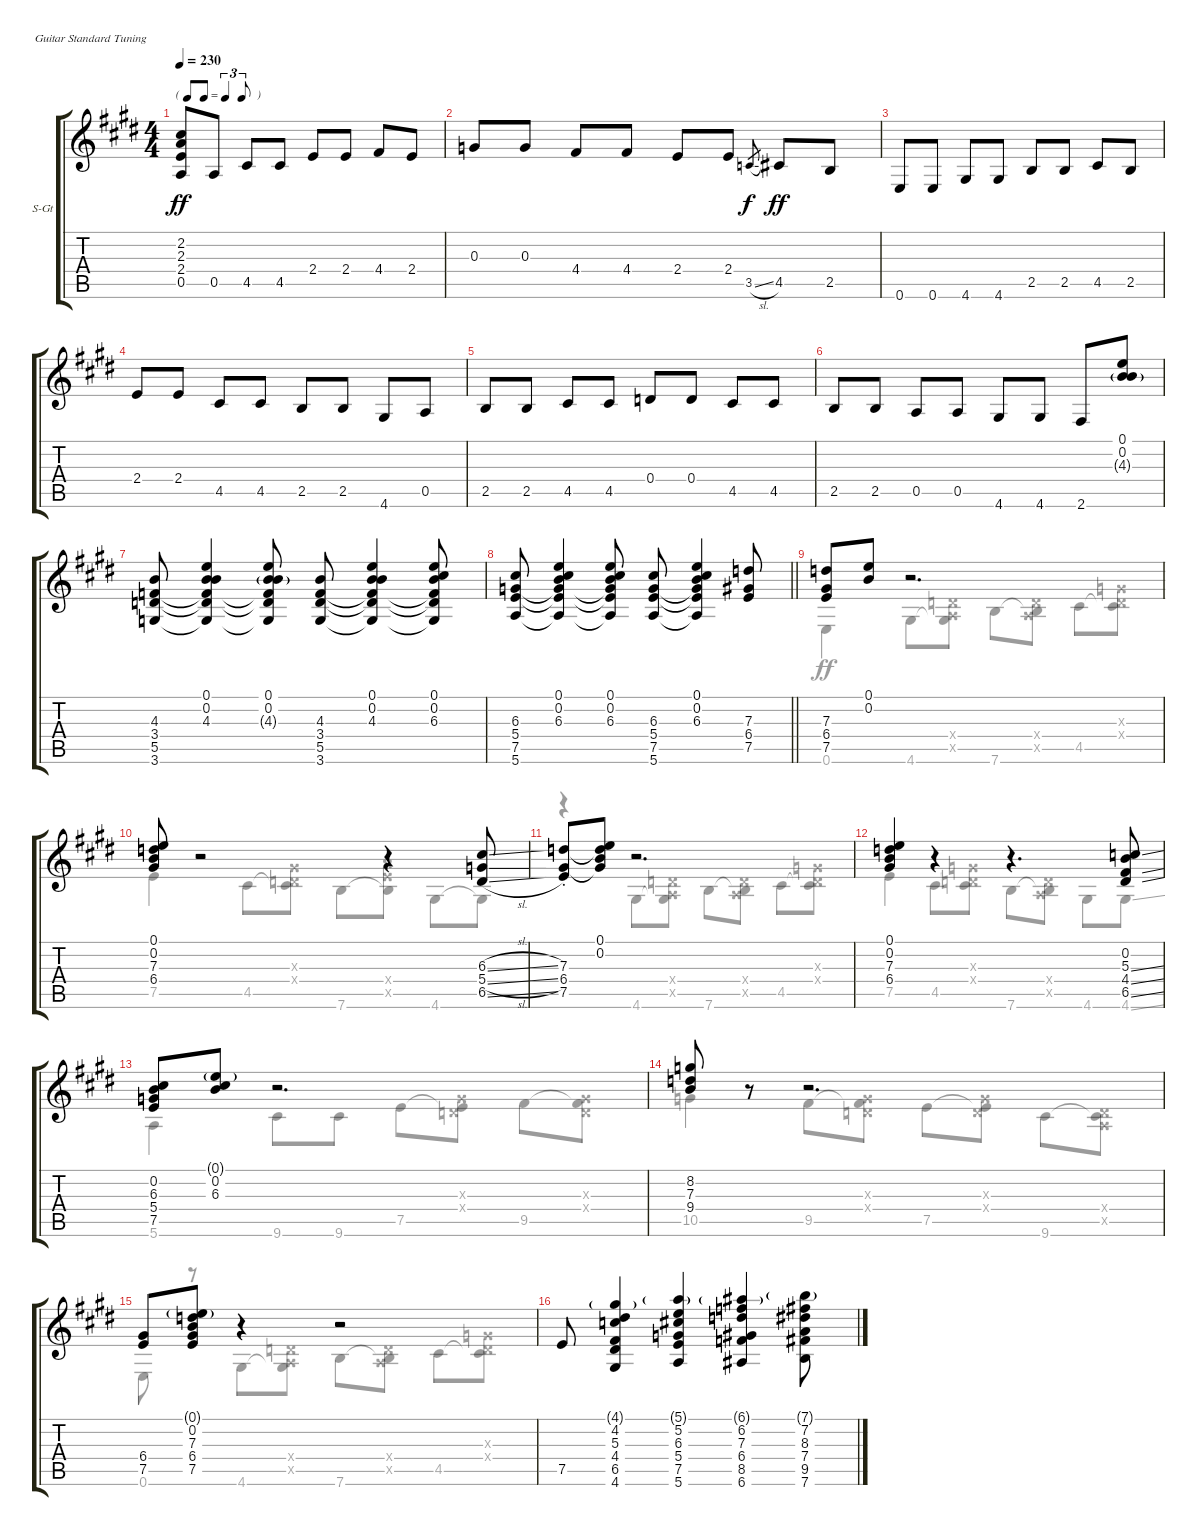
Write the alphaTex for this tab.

\bracketExtendMode groupsimilarinstruments
\firstSystemTrackNameOrientation horizontal
\otherSystemsTrackNameOrientation horizontal
\track ("Tommy Emmanuel" "S-Gt") {instrument acousticguitarsteel}
\staff {score tabs}
\tuning (E4 B3 G3 D3 A2 E2)
\voice
\ts (4 4)
\tf triplet8th
\tempo 230
\clef g2
\ks e
(2.2{t} 2.3{t} 2.4{t} 0.5{t}).8{dy ff} 0.5.8 4.5.8 4.5.8 2.4.8 2.4.8 4.4.8 2.4.8 |
\ks c#minor
0.3.8 0.3.8 4.4.8 4.4.8 2.4.8 2.4.8 3.5{sl}.8{gr dy f} 4.5.8{dy ff} 2.5.8 |
0.6.8 0.6.8 4.6.8 4.6.8 2.5.8 2.5.8 4.5.8 2.5.8 |
2.4.8 2.4.8 4.5.8 4.5.8 2.5.8 2.5.8 4.6.8 0.5.8 |
\ks e
2.5.8 2.5.8 4.5.8 4.5.8 0.4.8 0.4.8 4.5.8 4.5.8 |
\ks c#minor
2.5.8 2.5.8 0.5.8 0.5.8 4.6.8 4.6.8 2.6.8 (0.1 0.2 4.3{g}).8 |
(4.3 3.4 5.5 3.6).8 (0.1 0.2 4.3 3.4{t} 5.5{t} 3.6{t}).4 (0.1 0.2 4.3{g} 3.4{t} 5.5{t} 3.6{t}).8 (4.3 3.4 5.5 3.6).8 (0.1 0.2 4.3 3.4{t} 5.5{t} 3.6{t}).4 (0.1 0.2 6.3 3.4{t} 5.5{t} 3.6{t}).8 |
\barLineRight lightlight
(6.3 5.4 7.5 5.6).8 (0.1 0.2 6.3 5.4{t} 7.5{t} 5.6{t}).4 (0.1 0.2 6.3 5.4{t} 7.5{t} 5.6{t}).8 (6.3 5.4 7.5 5.6).8 (0.1 0.2 6.3 5.4{t} 7.5{t} 5.6{t}).4 (7.3 6.4 7.5).8 |
\ks e
(7.3 6.4 7.5).8 (0.1 0.2).8 r.2{d} |
\ks c#minor
(0.1 0.2 7.3 6.4).8 r.2 r.4 (6.3{sl} 5.4{sl} 6.5{sl}).8 |
(7.3{st} 6.4{st} 7.5{st}).8 (0.1 0.2 7.3{t} 6.4{t}).8 r.2{d} |
(0.1 0.2 7.3 6.4).4 r.4 r.4{d} (0.2 5.3{ss} 4.4{ss} 6.5{ss}).8 |
\ks e
(0.2 6.3 5.4 7.5).8 (0.1{g} 0.2 6.3).8 r.2{d} |
\ks c#minor
(8.2 7.3 9.4).8 r.8 r.2{d} |
(6.4 7.5).8 (0.1{g} 0.2 7.3 6.4 7.5).8 r.4 r.2 |
7.5.8 (4.1{g} 4.2 5.3 4.4 6.5 4.6).4 (5.1{g} 5.2 6.3 5.4 7.5 5.6).4 (6.1{g} 6.2 7.3 6.4 8.5 6.6).4 (7.1{g} 7.2 8.3 7.4 9.5 7.6).8
\voice
\clef g2
\ottava regular
\simile none
\ks e
|
\ks c#minor
|
|
|
\ks e
|
\ks c#minor
|
|
\barLineRight lightlight
|
\ks e
0.6.4{dy ff} 4.6.8 (0.4{x} 0.5{x} 4.6{t}).8 7.6.8 (0.4{x} 0.5{x} 7.6{t}).8 4.5.8 (0.3{x} 0.4{x} 4.5{t}).8 |
\ks c#minor
7.5.4 4.5.8 (0.3{x} 0.4{x} 4.5{t}).8 7.6.8 (7.4{x} 7.5{x} 7.6{t}).8 4.6.8 4.6{t}.8 |
r.4 4.6.8 (0.4{x} 0.5{x} 4.6{t}).8 7.6.8 (0.4{x} 0.5{x} 7.6{t}).8 4.5.8 (0.3{x} 0.4{x} 4.5{t}).8 |
7.5.4 4.5.8 (0.3{x} 0.4{x} 4.5{t}).8 7.6.8 (0.4{x} 0.5{x} 7.6{t}).8 4.6.8 4.6{ss}.8 |
\ks e
5.6.4 9.6.8 9.6.8 7.5.8 (0.3{x} 0.4{x} 7.5{t}).8 9.5.8 (0.3{x} 0.4{x} 9.5{t}).8 |
\ks c#minor
10.5.4 9.5.8 (0.3{x} 0.4{x} 9.5{t}).8 7.5.8 (0.3{x} 0.4{x} 7.5{t}).8 9.6.8 (0.4{x} 0.5{x} 9.6{t}).8 |
0.6.8 r.8 4.6.8 (0.4{x} 0.5{x} 4.6{t}).8 7.6.8 (0.4{x} 0.5{x} 7.6{t}).8 4.5.8 (0.3{x} 0.4{x} 4.5{t}).8 |
